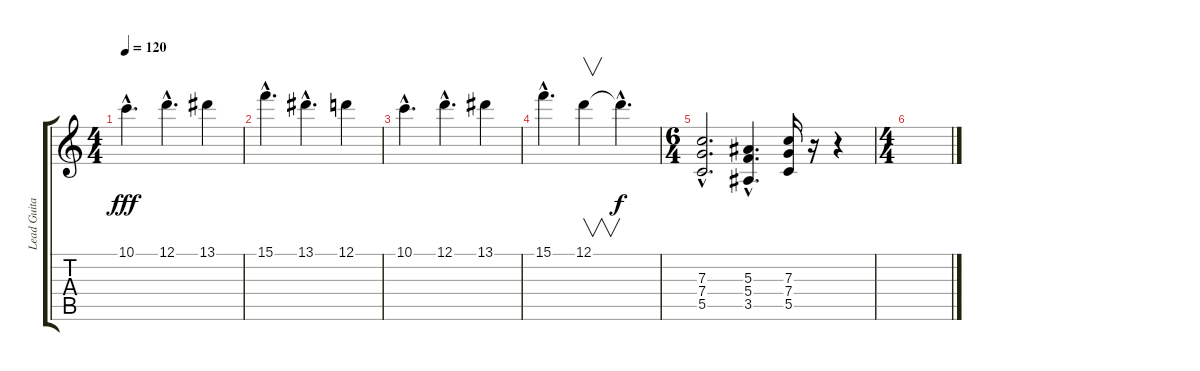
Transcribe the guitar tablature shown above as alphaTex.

\track ("Lead Guitar" "Lead Guita") {instrument distortionguitar}
\staff {score tabs}
\tuning (D4 A3 F3 C3 G2 D2) {hide}
\ts (4 4)
\tempo 120
\clef g2
\ks c
10.1{hac}.4{d dy fff} 12.1{hac}.4{d} 13.1.4 |
15.1{hac}.4{d} 13.1{hac}.4{d} 12.1.4 |
10.1{hac}.4{d} 12.1{hac}.4{d} 13.1.4 |
15.1{hac}.4{d} 12.1.4{v} 12.1{hac t}.4{d dy f} |
\ts (6 4)
(7.3{hac} 7.4{hac} 5.5{hac}).2{d} (5.3{hac} 5.4{hac} 3.5{hac}).4{d} (7.3 7.4 5.5).16 r.16 r.4 |
\ts (4 4)
